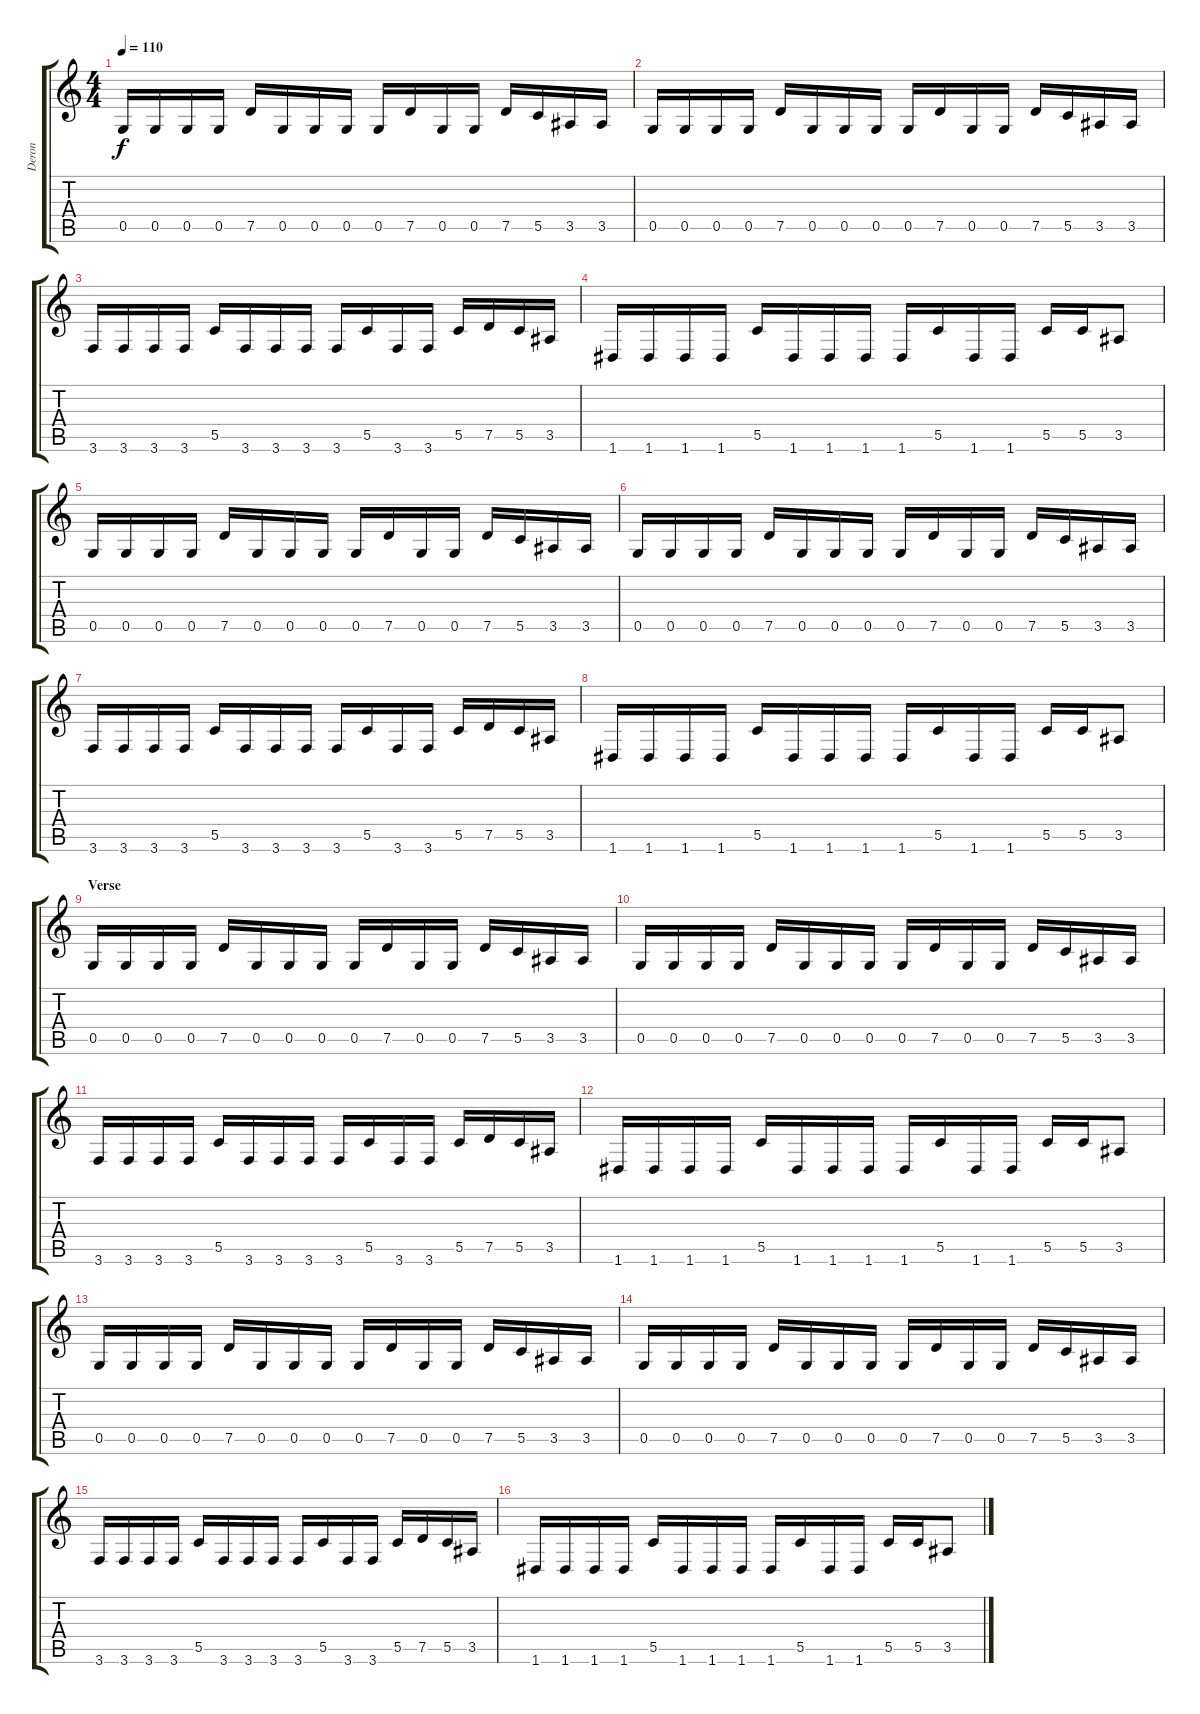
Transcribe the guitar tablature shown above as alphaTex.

\track ("Deron" "Deron") {instrument distortionguitar}
\staff {score tabs}
\tuning (D4 A3 F3 C3 G2 D2) {hide}
\ts (4 4)
\tempo 110
\clef g2
\ks c
0.5.16{dy f instrument distortionguitar} 0.5.16 0.5.16 0.5.16 7.5.16 0.5.16 0.5.16 0.5.16 0.5.16 7.5.16 0.5.16 0.5.16 7.5.16 5.5.16 3.5.16 3.5.16 |
0.5.16 0.5.16 0.5.16 0.5.16 7.5.16 0.5.16 0.5.16 0.5.16 0.5.16 7.5.16 0.5.16 0.5.16 7.5.16 5.5.16 3.5.16 3.5.16 |
3.6.16 3.6.16 3.6.16 3.6.16 5.5.16 3.6.16 3.6.16 3.6.16 3.6.16 5.5.16 3.6.16 3.6.16 5.5.16 7.5.16 5.5.16 3.5.16 |
1.6.16 1.6.16 1.6.16 1.6.16 5.5.16 1.6.16 1.6.16 1.6.16 1.6.16 5.5.16 1.6.16 1.6.16 5.5.16 5.5.16 3.5.8 |
0.5.16 0.5.16 0.5.16 0.5.16 7.5.16 0.5.16 0.5.16 0.5.16 0.5.16 7.5.16 0.5.16 0.5.16 7.5.16 5.5.16 3.5.16 3.5.16 |
0.5.16 0.5.16 0.5.16 0.5.16 7.5.16 0.5.16 0.5.16 0.5.16 0.5.16 7.5.16 0.5.16 0.5.16 7.5.16 5.5.16 3.5.16 3.5.16 |
3.6.16 3.6.16 3.6.16 3.6.16 5.5.16 3.6.16 3.6.16 3.6.16 3.6.16 5.5.16 3.6.16 3.6.16 5.5.16 7.5.16 5.5.16 3.5.16 |
1.6.16 1.6.16 1.6.16 1.6.16 5.5.16 1.6.16 1.6.16 1.6.16 1.6.16 5.5.16 1.6.16 1.6.16 5.5.16 5.5.16 3.5.8 |
\section ("" "Verse")
0.5.16 0.5.16 0.5.16 0.5.16 7.5.16 0.5.16 0.5.16 0.5.16 0.5.16 7.5.16 0.5.16 0.5.16 7.5.16 5.5.16 3.5.16 3.5.16 |
0.5.16 0.5.16 0.5.16 0.5.16 7.5.16 0.5.16 0.5.16 0.5.16 0.5.16 7.5.16 0.5.16 0.5.16 7.5.16 5.5.16 3.5.16 3.5.16 |
3.6.16 3.6.16 3.6.16 3.6.16 5.5.16 3.6.16 3.6.16 3.6.16 3.6.16 5.5.16 3.6.16 3.6.16 5.5.16 7.5.16 5.5.16 3.5.16 |
1.6.16 1.6.16 1.6.16 1.6.16 5.5.16 1.6.16 1.6.16 1.6.16 1.6.16 5.5.16 1.6.16 1.6.16 5.5.16 5.5.16 3.5.8 |
0.5.16 0.5.16 0.5.16 0.5.16 7.5.16 0.5.16 0.5.16 0.5.16 0.5.16 7.5.16 0.5.16 0.5.16 7.5.16 5.5.16 3.5.16 3.5.16 |
0.5.16 0.5.16 0.5.16 0.5.16 7.5.16 0.5.16 0.5.16 0.5.16 0.5.16 7.5.16 0.5.16 0.5.16 7.5.16 5.5.16 3.5.16 3.5.16 |
3.6.16 3.6.16 3.6.16 3.6.16 5.5.16 3.6.16 3.6.16 3.6.16 3.6.16 5.5.16 3.6.16 3.6.16 5.5.16 7.5.16 5.5.16 3.5.16 |
1.6.16 1.6.16 1.6.16 1.6.16 5.5.16 1.6.16 1.6.16 1.6.16 1.6.16 5.5.16 1.6.16 1.6.16 5.5.16 5.5.16 3.5.8
